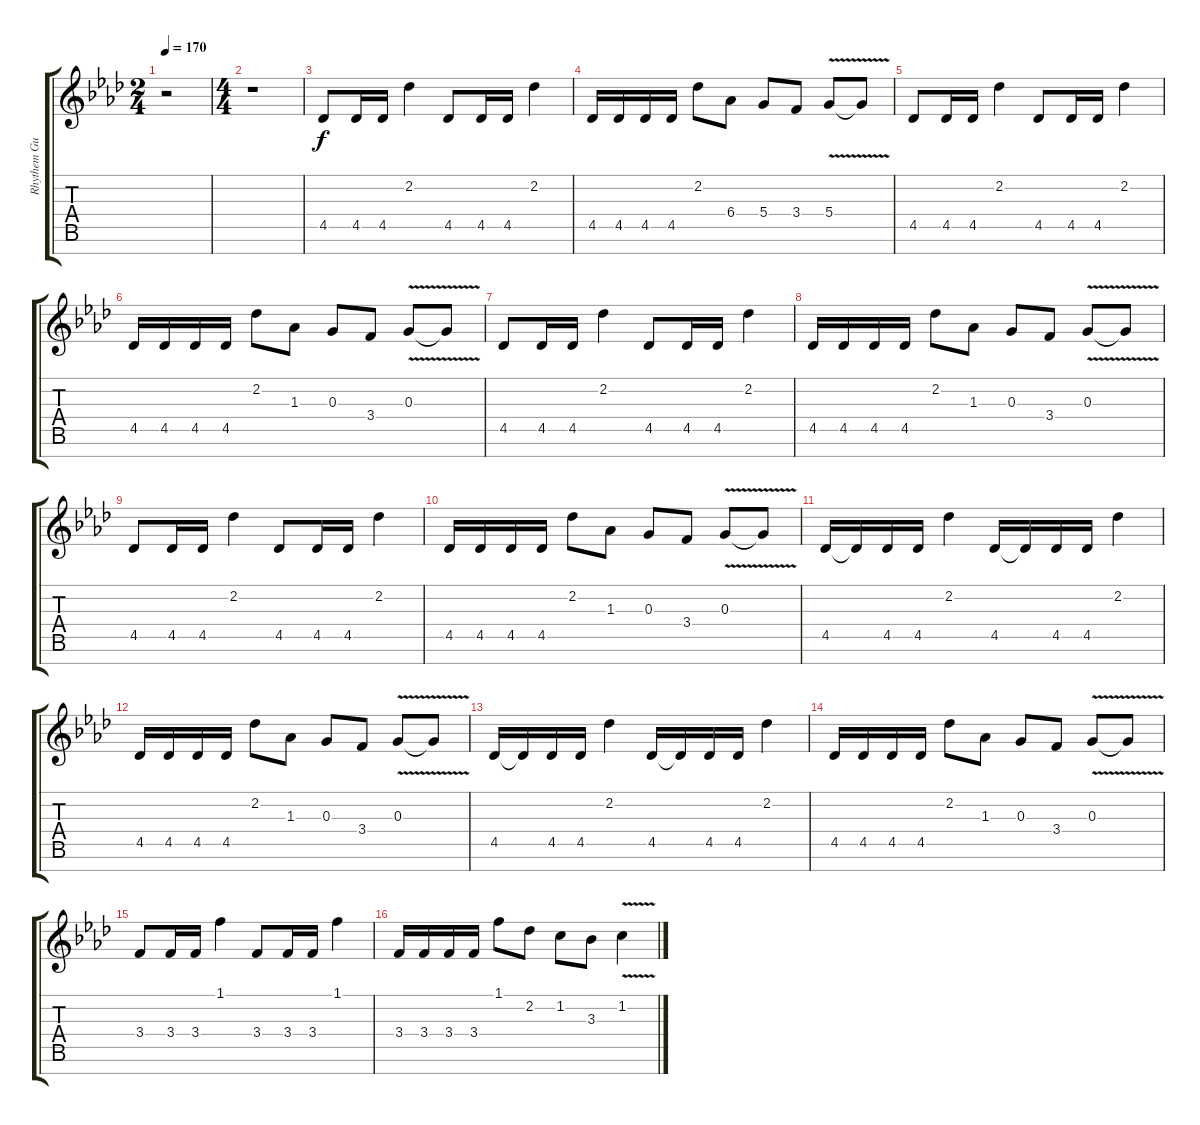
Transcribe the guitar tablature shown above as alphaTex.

\track ("Rhythem Guit. 1" "Rhythem Gu") {instrument distortionguitar}
\staff {score tabs}
\tuning (E4 B3 G3 D3 A2 E2 B1) {hide}
\ts (2 4)
\tempo 170
\clef g2
\ks fminor
r.2{dy f instrument distortionguitar} |
\ts (4 4)
r.1 |
4.5.8 4.5.16 4.5.16 2.2.4 4.5.8 4.5.16 4.5.16 2.2.4 |
4.5.16 4.5.16 4.5.16 4.5.16 2.2.8 6.4.8 5.4.8 3.4.8 5.4{v}.8 5.4{t}.8 |
4.5.8 4.5.16 4.5.16 2.2.4 4.5.8 4.5.16 4.5.16 2.2.4 |
4.5.16 4.5.16 4.5.16 4.5.16 2.2.8 1.3.8 0.3.8 3.4.8 0.3{v}.8 0.3{t}.8 |
4.5.8 4.5.16 4.5.16 2.2.4 4.5.8 4.5.16 4.5.16 2.2.4 |
4.5.16 4.5.16 4.5.16 4.5.16 2.2.8 1.3.8 0.3.8 3.4.8 0.3{v}.8 0.3{t}.8 |
4.5.8 4.5.16 4.5.16 2.2.4 4.5.8 4.5.16 4.5.16 2.2.4 |
4.5.16 4.5.16 4.5.16 4.5.16 2.2.8 1.3.8 0.3.8 3.4.8 0.3{v}.8 0.3{t}.8 |
4.5.16 4.5{t}.16 4.5.16 4.5.16 2.2.4 4.5.16 4.5{t}.16 4.5.16 4.5.16 2.2.4 |
4.5.16 4.5.16 4.5.16 4.5.16 2.2.8 1.3.8 0.3.8 3.4.8 0.3{v}.8 0.3{t}.8 |
4.5.16 4.5{t}.16 4.5.16 4.5.16 2.2.4 4.5.16 4.5{t}.16 4.5.16 4.5.16 2.2.4 |
4.5.16 4.5.16 4.5.16 4.5.16 2.2.8 1.3.8 0.3.8 3.4.8 0.3{v}.8 0.3{t}.8 |
3.4.8 3.4.16 3.4.16 1.1.4 3.4.8 3.4.16 3.4.16 1.1.4 |
3.4.16 3.4.16 3.4.16 3.4.16 1.1.8 2.2.8 1.2.8 3.3.8 1.2{v}.4
